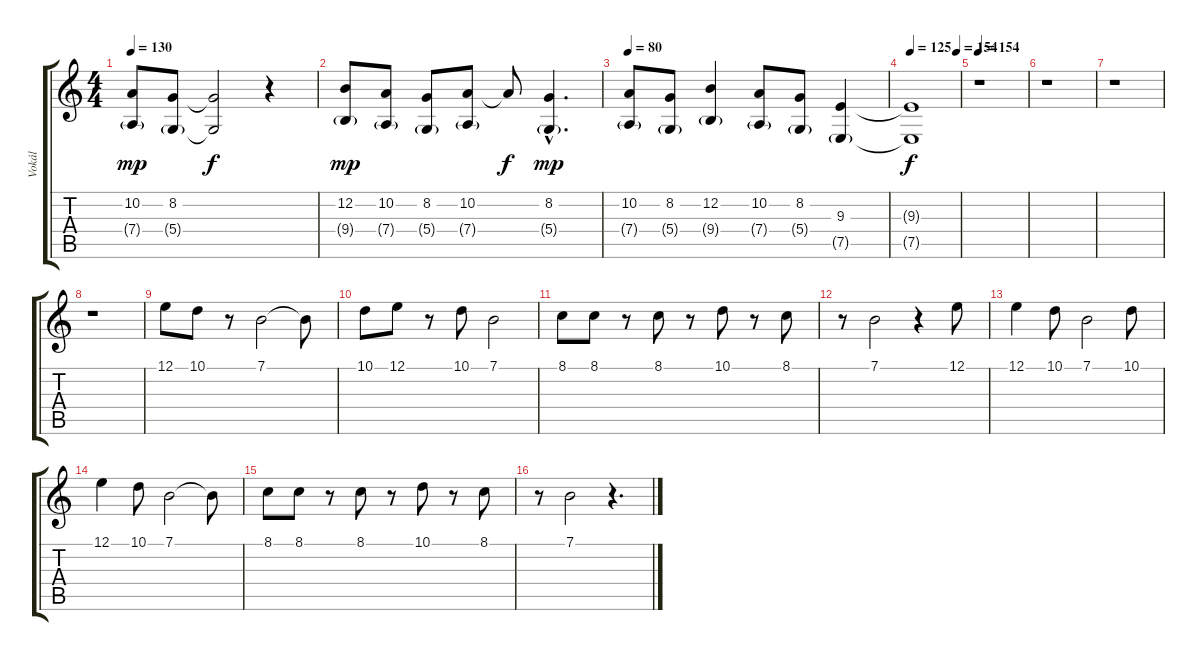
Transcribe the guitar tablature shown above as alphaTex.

\track ("Vokál" "Vokál") {instrument lead6voice}
\staff {score tabs}
\tuning (E4 B3 G3 D3 A2 E2) {hide}
\ts (4 4)
\tempo 130
\clef g2
\ks c
(10.2 7.4{g}).8{dy mp} (8.2 5.4{g}).8 (8.2{t} 5.4{t}).2{dy f} r.4 |
(12.2 9.4{g}).8{dy mp} (10.2 7.4{g}).8 (8.2 5.4{g}).8 (10.2 7.4{g}).8 10.2{t}.8{dy f} (8.2{hac} 5.4{g hac}).4{d dy mp} |
\tempo 80
(10.2 7.4{g}).8 (8.2 5.4{g}).8 (12.2 9.4{g}).4 (10.2 7.4{g}).8 (8.2 5.4{g}).8 (9.3 7.5{g}).4{volume 4} |
\tempo 125
\tempo (154 0.9375)
(9.3{t} 7.5{t}).1{dy f} |
\tempo 154
r.1{volume 14} |
r.1 |
r.1 |
r.1 |
12.1.8{volume 16} 10.1.8 r.8 7.1.2 7.1{t}.8 |
10.1.8 12.1.8 r.8 10.1.8 7.1.2 |
8.1.8 8.1.8 r.8 8.1.8 r.8 10.1.8 r.8 8.1.8 |
r.8 7.1.2 r.4 12.1.8 |
12.1.4 10.1.8 7.1.2 10.1.8 |
12.1.4 10.1.8 7.1.2 7.1{t}.8 |
8.1.8 8.1.8 r.8 8.1.8 r.8 10.1.8 r.8 8.1.8 |
r.8 7.1.2 r.4{d}
